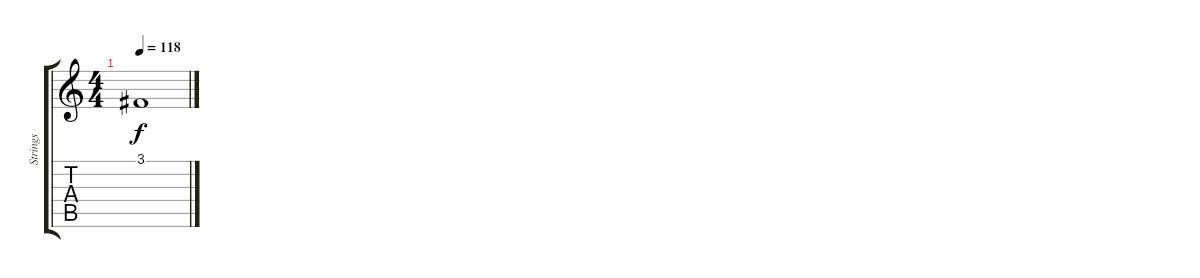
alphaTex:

\track ("Strings" "Strings") {instrument stringensemble2}
\staff {score tabs}
\tuning (Eb4 Bb3 Gb3 Db3 Ab2 Eb2) {hide}
\ts (4 4)
\tempo 118
\clef g2
\ks c
3.1{t}.1{dy f}
